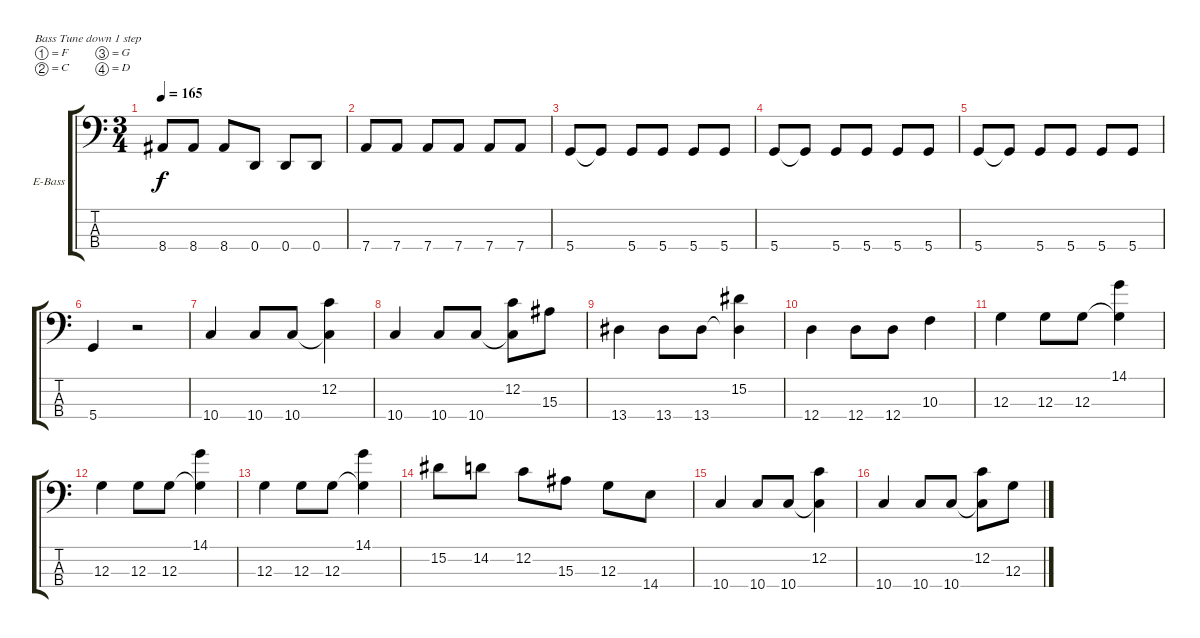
\bracketExtendMode groupsimilarinstruments
\firstSystemTrackNameOrientation horizontal
\otherSystemsTrackNameOrientation horizontal
\track ("Kristian - Bass" "E-Bass") {instrument electricbassfinger}
\staff {score tabs}
\tuning (F2 C2 G1 D1)
\ts (3 4)
\tempo 165
\clef f4
\ks c
8.4.8{dy f} 8.4.8 8.4.8 0.4.8 0.4.8 0.4.8 |
7.4.8 7.4.8 7.4.8 7.4.8 7.4.8 7.4.8 |
5.4.8 5.4{t}.8 5.4.8 5.4.8 5.4.8 5.4.8 |
5.4.8 5.4{t}.8 5.4.8 5.4.8 5.4.8 5.4.8 |
5.4.8 5.4{t}.8 5.4.8 5.4.8 5.4.8 5.4.8 |
5.4.4 r.2 |
10.4.4 10.4.8 10.4.8 (12.2 10.4{t}).4 |
10.4.4 10.4.8 10.4.8 (12.2 10.4{t}).8 15.3.8 |
13.4.4 13.4.8 13.4.8 (15.2 13.4{t}).4 |
12.4.4 12.4.8 12.4.8 10.3.4 |
12.3.4 12.3.8 12.3.8 (14.1 12.3{t}).4 |
12.3.4 12.3.8 12.3.8 (14.1 12.3{t}).4 |
12.3.4 12.3.8 12.3.8 (14.1 12.3{t}).4 |
15.2.8 14.2.8 12.2.8 15.3.8 12.3.8 14.4.8 |
10.4.4 10.4.8 10.4.8 (12.2 10.4{t}).4 |
10.4.4 10.4.8 10.4.8 (12.2 10.4{t}).8 12.3.8
